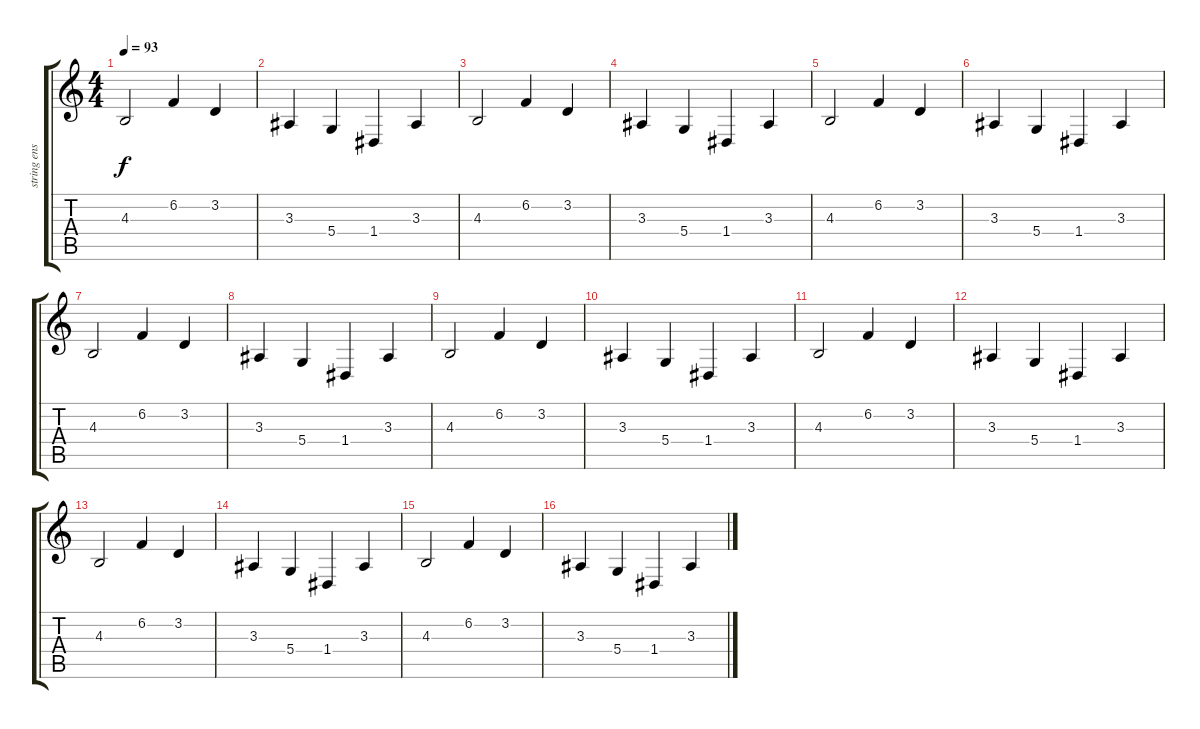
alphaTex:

\track ("string ensemble 2" "string ens") {instrument stringensemble1}
\staff {score tabs}
\tuning (E4 B3 G3 D3 A2 E2) {hide}
\ts (4 4)
\tempo 93
\clef g2
\ks c
4.3.2{dy f} 6.2.4 3.2.4 |
3.3.4 5.4.4 1.4.4 3.3.4 |
4.3.2 6.2.4 3.2.4 |
3.3.4 5.4.4 1.4.4 3.3.4 |
4.3.2 6.2.4 3.2.4 |
3.3.4 5.4.4 1.4.4 3.3.4 |
4.3.2 6.2.4 3.2.4 |
3.3.4 5.4.4 1.4.4 3.3.4 |
4.3.2 6.2.4 3.2.4 |
3.3.4 5.4.4 1.4.4 3.3.4 |
4.3.2 6.2.4 3.2.4 |
3.3.4 5.4.4 1.4.4 3.3.4 |
4.3.2 6.2.4 3.2.4 |
3.3.4 5.4.4 1.4.4 3.3.4 |
4.3.2 6.2.4 3.2.4 |
3.3.4 5.4.4 1.4.4 3.3.4
